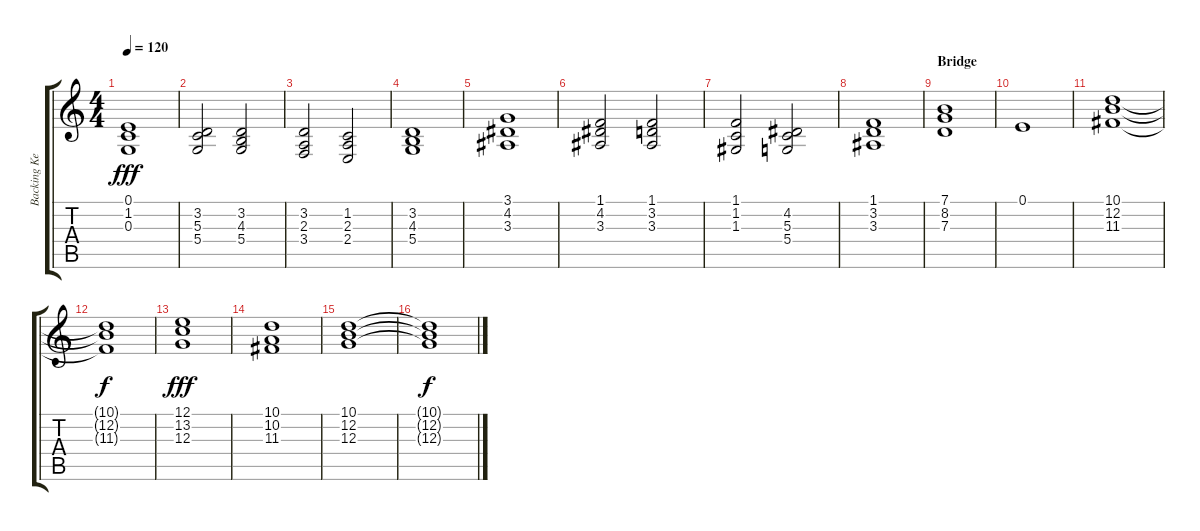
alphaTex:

\track ("Backing Keyboards" "Backing Ke") {instrument stringensemble1}
\staff {score tabs}
\tuning (E4 B3 G3 D3 A2 E2) {hide}
\ts (4 4)
\tempo 120
\clef g2
\ks c
(0.1 1.2 0.3).1{dy fff} |
(3.2 5.3 5.4).2 (3.2 4.3 5.4).2 |
(3.2 2.3 3.4).2 (1.2 2.3 2.4).2 |
(3.2 4.3 5.4).1 |
(3.1 4.2 3.3).1 |
(1.1 4.2 3.3).2 (1.1 3.2 3.3).2 |
(1.1 1.2 1.3).2 (4.2 5.3 5.4).2 |
(1.1 3.2 3.3).1 |
\section ("" "Bridge")
(7.1 8.2 7.3).1 |
0.1.1 |
(10.1 12.2 11.3).1 |
(10.1{t} 12.2{t} 11.3{t}).1{dy f} |
(12.1 13.2 12.3).1{dy fff} |
(10.1 10.2 11.3).1 |
(10.1 12.2 12.3).1 |
(10.1{t} 12.2{t} 12.3{t}).1{dy f}
